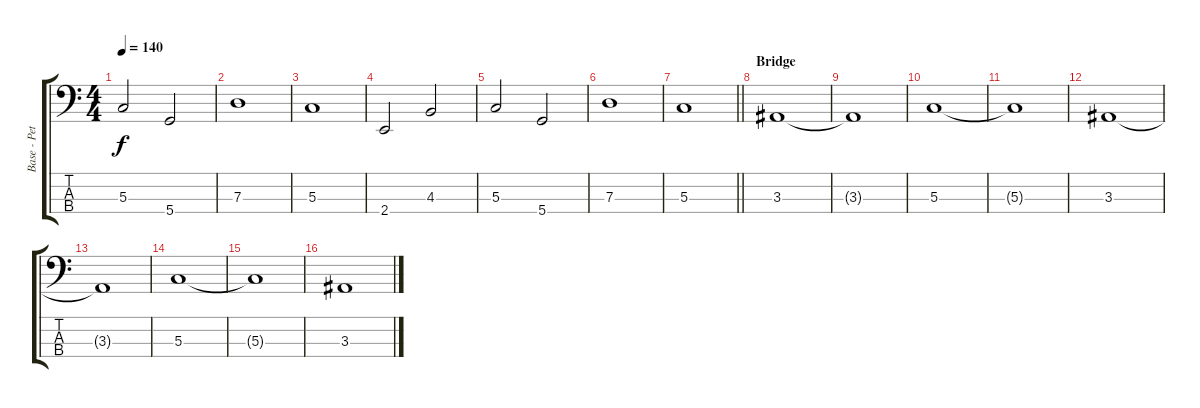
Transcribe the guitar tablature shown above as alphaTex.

\track ("Base - Peter London" "Base - Pet") {instrument electricbassfinger}
\staff {score tabs}
\tuning (F2 C2 G1 D1) {hide}
\ts (4 4)
\tempo 140
\clef f4
\ks c
5.3.2{dy f} 5.4.2 |
7.3.1 |
5.3.1 |
2.4.2 4.3.2 |
5.3.2 5.4.2 |
7.3.1 |
\barLineRight lightlight
5.3.1 |
\section ("" "Bridge")
3.3.1 |
3.3{t}.1 |
5.3.1 |
5.3{t}.1 |
3.3.1 |
3.3{t}.1 |
5.3.1 |
5.3{t}.1 |
3.3.1
